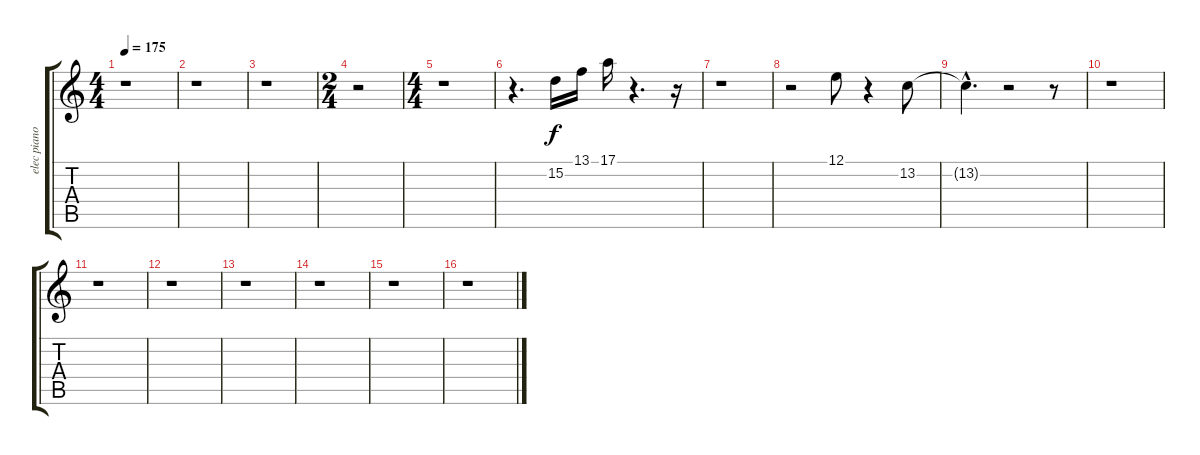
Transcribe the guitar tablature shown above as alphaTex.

\track ("elec piano" "elec piano") {instrument electricpiano2}
\staff {score tabs}
\tuning (E4 B3 G3 D3 A2 E2) {hide}
\ts (4 4)
\tempo 175
\clef g2
\ks c
r.1{dy f instrument electricpiano2} |
r.1 |
r.1 |
\ts (2 4)
r.2 |
\ts (4 4)
r.1 |
r.4{d} 15.2.16 13.1.16 17.1.16 r.4{d} r.16 |
r.1 |
r.2 12.1.8 r.4 13.2.8 |
13.2{hac t}.4{d} r.2 r.8 |
r.1 |
r.1 |
r.1 |
r.1 |
r.1 |
r.1 |
r.1
